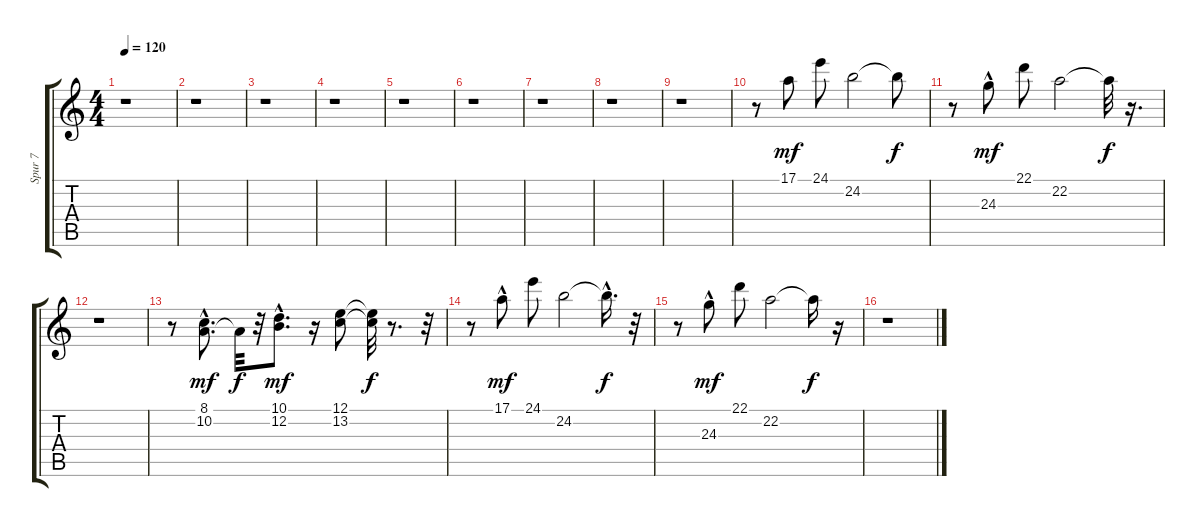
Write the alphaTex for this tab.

\track ("Spur 7" "Spur 7") {instrument vibraphone}
\staff {score tabs}
\tuning (E4 B3 G3 D3 A2 E2) {hide}
\ts (4 4)
\tempo 120
\clef g2
\ks c
r.1{dy f} |
r.1 |
r.1 |
r.1 |
r.1 |
r.1 |
r.1 |
r.1 |
r.1 |
r.8 17.1.8{dy mf} 24.1.8 24.2.2 24.2{t}.8{dy f} |
r.8 24.3{hac}.8{dy mf} 22.1.8 22.2.2 22.2{t}.32{dy f} r.16{d} |
r.1 |
r.8 (8.1{hac} 10.2{hac}).8{d dy mf} 10.2{t}.32{dy f} r.32 (10.1{hac} 12.2{hac}).8{d dy mf} r.16 (12.1 13.2).8 (12.1{t} 13.2{t}).32{dy f} r.8{d} r.32 |
r.8 17.1{hac}.8{dy mf} 24.1.8 24.2.2 24.2{hac t}.16{d dy f} r.32 |
r.8 24.3{hac}.8{dy mf} 22.1.8 22.2.2 22.2{t}.16{dy f} r.16 |
r.1
